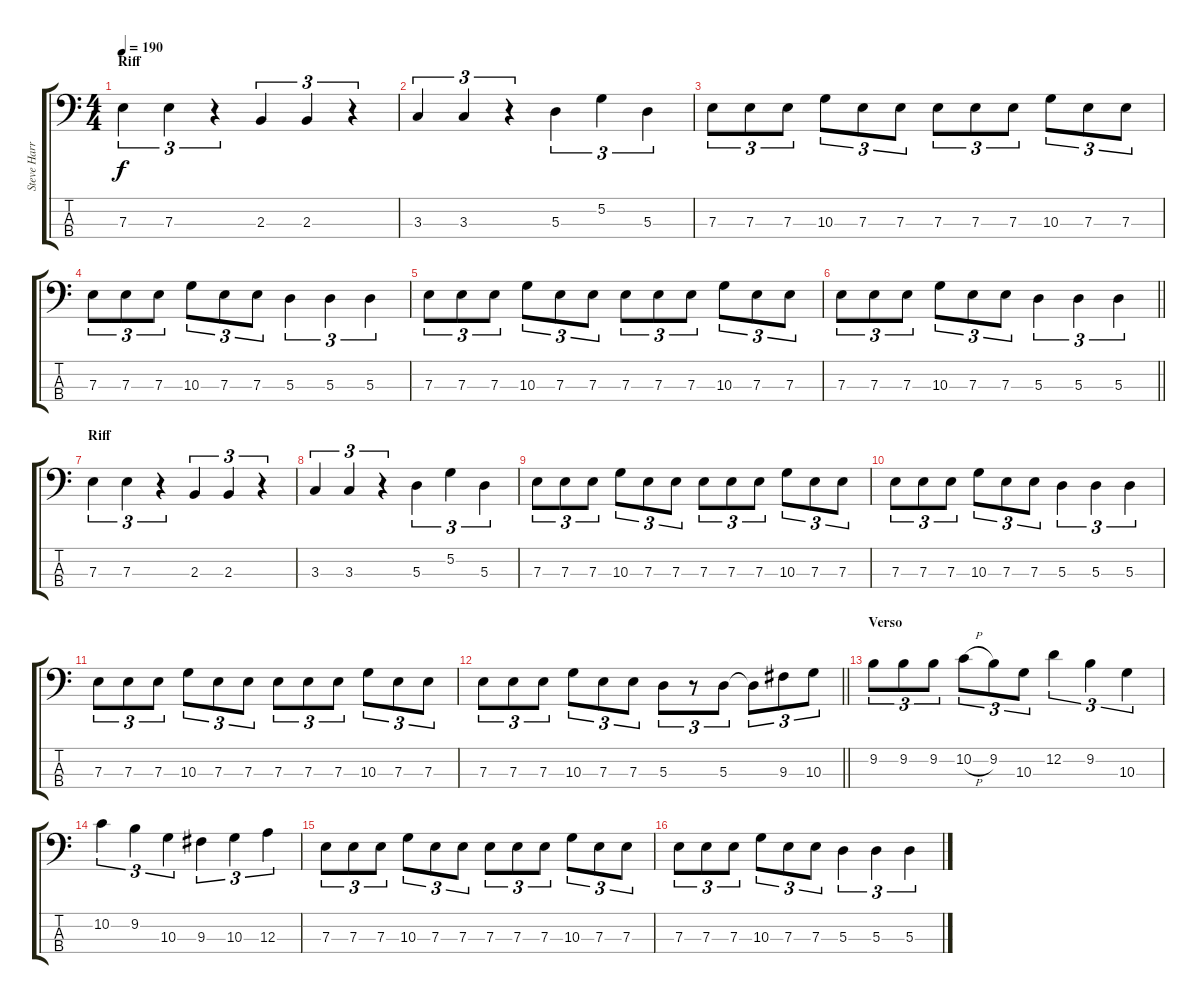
\track ("Steve Harris" "Steve Harr") {instrument electricbassfinger}
\staff {score tabs}
\tuning (G2 D2 A1 E1) {hide}
\ts (4 4)
\section ("" "Riff")
\tempo 190
\clef f4
\ks c
7.3.4{tu (3 2) dy f} 7.3.4{tu (3 2)} r.4{tu (3 2)} 2.3.4{tu (3 2)} 2.3.4{tu (3 2)} r.4{tu (3 2)} |
3.3.4{tu (3 2)} 3.3.4{tu (3 2)} r.4{tu (3 2)} 5.3.4{tu (3 2)} 5.2.4{tu (3 2)} 5.3.4{tu (3 2)} |
7.3.8{tu (3 2)} 7.3.8{tu (3 2)} 7.3.8{tu (3 2)} 10.3.8{tu (3 2)} 7.3.8{tu (3 2)} 7.3.8{tu (3 2)} 7.3.8{tu (3 2)} 7.3.8{tu (3 2)} 7.3.8{tu (3 2)} 10.3.8{tu (3 2)} 7.3.8{tu (3 2)} 7.3.8{tu (3 2)} |
7.3.8{tu (3 2)} 7.3.8{tu (3 2)} 7.3.8{tu (3 2)} 10.3.8{tu (3 2)} 7.3.8{tu (3 2)} 7.3.8{tu (3 2)} 5.3.4{tu (3 2)} 5.3.4{tu (3 2)} 5.3.4{tu (3 2)} |
7.3.8{tu (3 2)} 7.3.8{tu (3 2)} 7.3.8{tu (3 2)} 10.3.8{tu (3 2)} 7.3.8{tu (3 2)} 7.3.8{tu (3 2)} 7.3.8{tu (3 2)} 7.3.8{tu (3 2)} 7.3.8{tu (3 2)} 10.3.8{tu (3 2)} 7.3.8{tu (3 2)} 7.3.8{tu (3 2)} |
\barLineRight lightlight
7.3.8{tu (3 2)} 7.3.8{tu (3 2)} 7.3.8{tu (3 2)} 10.3.8{tu (3 2)} 7.3.8{tu (3 2)} 7.3.8{tu (3 2)} 5.3.4{tu (3 2)} 5.3.4{tu (3 2)} 5.3.4{tu (3 2)} |
\section ("" "Riff")
7.3.4{tu (3 2)} 7.3.4{tu (3 2)} r.4{tu (3 2)} 2.3.4{tu (3 2)} 2.3.4{tu (3 2)} r.4{tu (3 2)} |
3.3.4{tu (3 2)} 3.3.4{tu (3 2)} r.4{tu (3 2)} 5.3.4{tu (3 2)} 5.2.4{tu (3 2)} 5.3.4{tu (3 2)} |
7.3.8{tu (3 2)} 7.3.8{tu (3 2)} 7.3.8{tu (3 2)} 10.3.8{tu (3 2)} 7.3.8{tu (3 2)} 7.3.8{tu (3 2)} 7.3.8{tu (3 2)} 7.3.8{tu (3 2)} 7.3.8{tu (3 2)} 10.3.8{tu (3 2)} 7.3.8{tu (3 2)} 7.3.8{tu (3 2)} |
7.3.8{tu (3 2)} 7.3.8{tu (3 2)} 7.3.8{tu (3 2)} 10.3.8{tu (3 2)} 7.3.8{tu (3 2)} 7.3.8{tu (3 2)} 5.3.4{tu (3 2)} 5.3.4{tu (3 2)} 5.3.4{tu (3 2)} |
7.3.8{tu (3 2)} 7.3.8{tu (3 2)} 7.3.8{tu (3 2)} 10.3.8{tu (3 2)} 7.3.8{tu (3 2)} 7.3.8{tu (3 2)} 7.3.8{tu (3 2)} 7.3.8{tu (3 2)} 7.3.8{tu (3 2)} 10.3.8{tu (3 2)} 7.3.8{tu (3 2)} 7.3.8{tu (3 2)} |
\barLineRight lightlight
7.3.8{tu (3 2)} 7.3.8{tu (3 2)} 7.3.8{tu (3 2)} 10.3.8{tu (3 2)} 7.3.8{tu (3 2)} 7.3.8{tu (3 2)} 5.3.8{tu (3 2)} r.8{tu (3 2)} 5.3.8{tu (3 2)} 5.3{t}.8{tu (3 2)} 9.3.8{tu (3 2)} 10.3.8{tu (3 2)} |
\section ("" "Verso")
9.2.8{tu (3 2)} 9.2.8{tu (3 2)} 9.2.8{tu (3 2)} 10.2{h}.8{tu (3 2)} 9.2.8{tu (3 2)} 10.3.8{tu (3 2)} 12.2.4{tu (3 2)} 9.2.4{tu (3 2)} 10.3.4{tu (3 2)} |
10.2.4{tu (3 2)} 9.2.4{tu (3 2)} 10.3.4{tu (3 2)} 9.3.4{tu (3 2)} 10.3.4{tu (3 2)} 12.3.4{tu (3 2)} |
7.3.8{tu (3 2)} 7.3.8{tu (3 2)} 7.3.8{tu (3 2)} 10.3.8{tu (3 2)} 7.3.8{tu (3 2)} 7.3.8{tu (3 2)} 7.3.8{tu (3 2)} 7.3.8{tu (3 2)} 7.3.8{tu (3 2)} 10.3.8{tu (3 2)} 7.3.8{tu (3 2)} 7.3.8{tu (3 2)} |
7.3.8{tu (3 2)} 7.3.8{tu (3 2)} 7.3.8{tu (3 2)} 10.3.8{tu (3 2)} 7.3.8{tu (3 2)} 7.3.8{tu (3 2)} 5.3.4{tu (3 2)} 5.3.4{tu (3 2)} 5.3.4{tu (3 2)}
